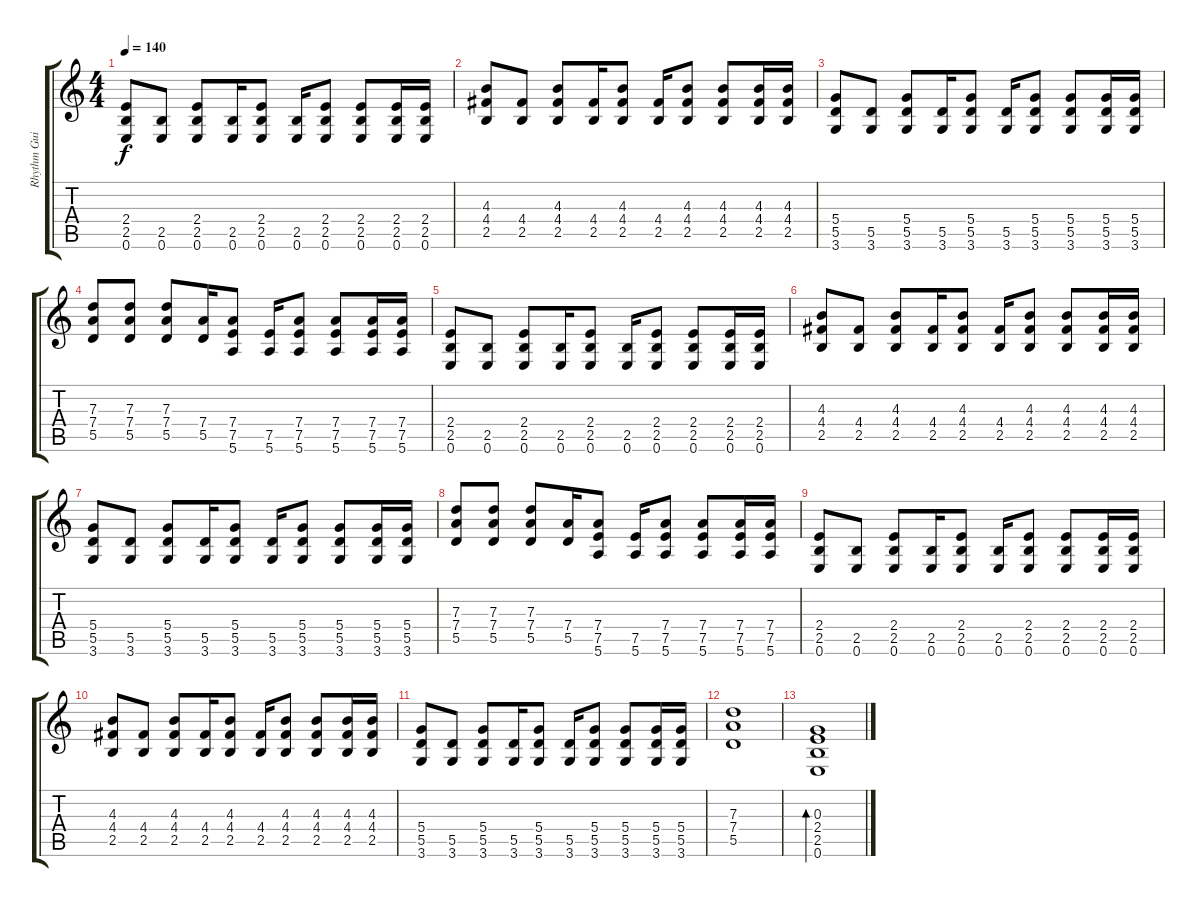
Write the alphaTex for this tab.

\track ("Rhythm Guitar" "Rhythm Gui") {instrument distortionguitar}
\staff {score tabs}
\tuning (E4 B3 G3 D3 A2 E2) {hide}
\ts (4 4)
\tempo 140
\clef g2
\ks c
(2.4 2.5 0.6).8{dy f} (2.5 0.6).8 (2.4 2.5 0.6).8 (2.5 0.6).16 (2.4 2.5 0.6).8 (2.5 0.6).16 (2.4 2.5 0.6).8 (2.4 2.5 0.6).8 (2.4 2.5 0.6).16 (2.4 2.5 0.6).16 |
(4.3 4.4 2.5).8 (4.4 2.5).8 (4.3 4.4 2.5).8 (4.4 2.5).16 (4.3 4.4 2.5).8 (4.4 2.5).16 (4.3 4.4 2.5).8 (4.3 4.4 2.5).8 (4.3 4.4 2.5).16 (4.3 4.4 2.5).16 |
(5.4 5.5 3.6).8 (5.5 3.6).8 (5.4 5.5 3.6).8 (5.5 3.6).16 (5.4 5.5 3.6).8 (5.5 3.6).16 (5.4 5.5 3.6).8 (5.4 5.5 3.6).8 (5.4 5.5 3.6).16 (5.4 5.5 3.6).16 |
(7.3 7.4 5.5).8 (7.3 7.4 5.5).8 (7.3 7.4 5.5).8 (7.4 5.5).16 (7.4 7.5 5.6).8 (7.5 5.6).16 (7.4 7.5 5.6).8 (7.4 7.5 5.6).8 (7.4 7.5 5.6).16 (7.4 7.5 5.6).16 |
(2.4 2.5 0.6).8 (2.5 0.6).8 (2.4 2.5 0.6).8 (2.5 0.6).16 (2.4 2.5 0.6).8 (2.5 0.6).16 (2.4 2.5 0.6).8 (2.4 2.5 0.6).8 (2.4 2.5 0.6).16 (2.4 2.5 0.6).16 |
(4.3 4.4 2.5).8 (4.4 2.5).8 (4.3 4.4 2.5).8 (4.4 2.5).16 (4.3 4.4 2.5).8 (4.4 2.5).16 (4.3 4.4 2.5).8 (4.3 4.4 2.5).8 (4.3 4.4 2.5).16 (4.3 4.4 2.5).16 |
(5.4 5.5 3.6).8 (5.5 3.6).8 (5.4 5.5 3.6).8 (5.5 3.6).16 (5.4 5.5 3.6).8 (5.5 3.6).16 (5.4 5.5 3.6).8 (5.4 5.5 3.6).8 (5.4 5.5 3.6).16 (5.4 5.5 3.6).16 |
(7.3 7.4 5.5).8 (7.3 7.4 5.5).8 (7.3 7.4 5.5).8 (7.4 5.5).16 (7.4 7.5 5.6).8 (7.5 5.6).16 (7.4 7.5 5.6).8 (7.4 7.5 5.6).8 (7.4 7.5 5.6).16 (7.4 7.5 5.6).16 |
(2.4 2.5 0.6).8 (2.5 0.6).8 (2.4 2.5 0.6).8 (2.5 0.6).16 (2.4 2.5 0.6).8 (2.5 0.6).16 (2.4 2.5 0.6).8 (2.4 2.5 0.6).8 (2.4 2.5 0.6).16 (2.4 2.5 0.6).16 |
(4.3 4.4 2.5).8 (4.4 2.5).8 (4.3 4.4 2.5).8 (4.4 2.5).16 (4.3 4.4 2.5).8 (4.4 2.5).16 (4.3 4.4 2.5).8 (4.3 4.4 2.5).8 (4.3 4.4 2.5).16 (4.3 4.4 2.5).16 |
(5.4 5.5 3.6).8 (5.5 3.6).8 (5.4 5.5 3.6).8 (5.5 3.6).16 (5.4 5.5 3.6).8 (5.5 3.6).16 (5.4 5.5 3.6).8 (5.4 5.5 3.6).8 (5.4 5.5 3.6).16 (5.4 5.5 3.6).16 |
(7.3 7.4 5.5).1 |
(0.3 2.4 2.5 0.6).1{bd 60}
